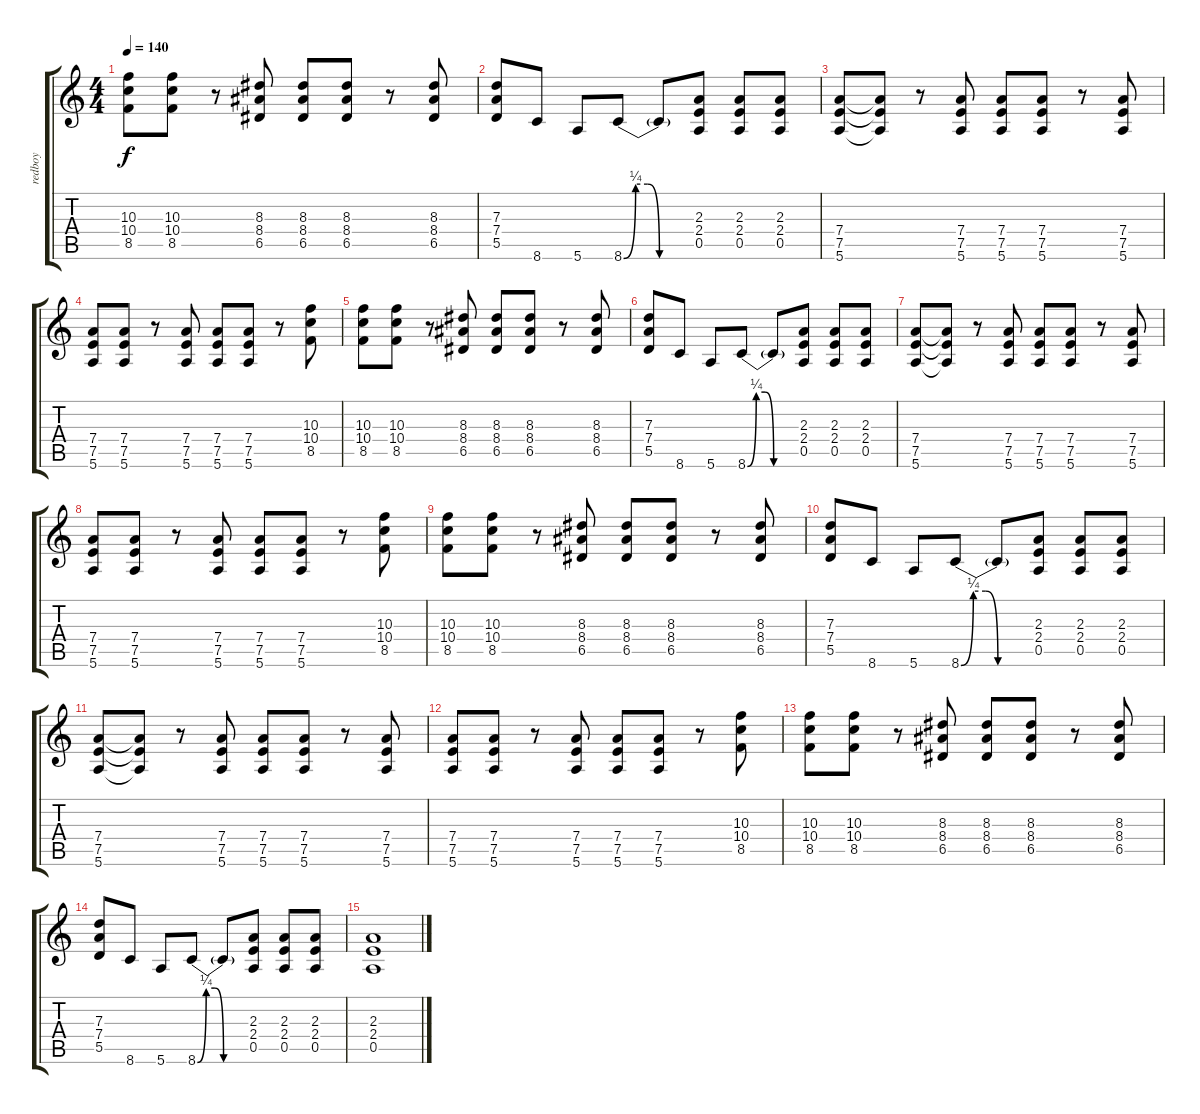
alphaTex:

\track ("redboy" "redboy") {instrument distortionguitar}
\staff {score tabs}
\tuning (E4 B3 G3 D3 A2 E2) {hide}
\ts (4 4)
\tempo 140
\clef g2
\ks c
(10.3 10.4 8.5).8{dy f} (10.3 10.4 8.5).8 r.8 (8.3 8.4 6.5).8 (8.3 8.4 6.5).8 (8.3 8.4 6.5).8 r.8 (8.3 8.4 6.5).8 |
(7.3 7.4 5.5).8 8.6.8 5.6.8 8.6{be (custom 0 0 10 1 20 1 30 0 60 0)}.8 8.6{t}.8 (2.3 2.4 0.5).8 (2.3 2.4 0.5).8 (2.3 2.4 0.5).8 |
(7.4 7.5 5.6).8{volume 16 instrument overdrivenguitar} (7.4{t} 7.5{t} 5.6{t}).8 r.8 (7.4 7.5 5.6).8 (7.4 7.5 5.6).8 (7.4 7.5 5.6).8 r.8 (7.4 7.5 5.6).8 |
(7.4 7.5 5.6).8 (7.4 7.5 5.6).8 r.8 (7.4 7.5 5.6).8 (7.4 7.5 5.6).8 (7.4 7.5 5.6).8 r.8 (10.3 10.4 8.5).8 |
(10.3 10.4 8.5).8 (10.3 10.4 8.5).8 r.8 (8.3 8.4 6.5).8 (8.3 8.4 6.5).8 (8.3 8.4 6.5).8 r.8 (8.3 8.4 6.5).8 |
(7.3 7.4 5.5).8 8.6.8 5.6.8 8.6{be (custom 0 0 10 1 20 1 30 0 60 0)}.8 8.6{t}.8 (2.3 2.4 0.5).8 (2.3 2.4 0.5).8 (2.3 2.4 0.5).8 |
(7.4 7.5 5.6).8{volume 16 instrument overdrivenguitar} (7.4{t} 7.5{t} 5.6{t}).8 r.8 (7.4 7.5 5.6).8 (7.4 7.5 5.6).8 (7.4 7.5 5.6).8 r.8 (7.4 7.5 5.6).8 |
(7.4 7.5 5.6).8 (7.4 7.5 5.6).8 r.8 (7.4 7.5 5.6).8 (7.4 7.5 5.6).8 (7.4 7.5 5.6).8 r.8 (10.3 10.4 8.5).8 |
(10.3 10.4 8.5).8 (10.3 10.4 8.5).8 r.8 (8.3 8.4 6.5).8 (8.3 8.4 6.5).8 (8.3 8.4 6.5).8 r.8 (8.3 8.4 6.5).8 |
(7.3 7.4 5.5).8 8.6.8 5.6.8 8.6{be (custom 0 0 10 1 20 1 30 0 60 0)}.8 8.6{t}.8 (2.3 2.4 0.5).8 (2.3 2.4 0.5).8 (2.3 2.4 0.5).8 |
(7.4 7.5 5.6).8{volume 16 instrument overdrivenguitar} (7.4{t} 7.5{t} 5.6{t}).8 r.8 (7.4 7.5 5.6).8 (7.4 7.5 5.6).8 (7.4 7.5 5.6).8 r.8 (7.4 7.5 5.6).8 |
(7.4 7.5 5.6).8 (7.4 7.5 5.6).8 r.8 (7.4 7.5 5.6).8 (7.4 7.5 5.6).8 (7.4 7.5 5.6).8 r.8 (10.3 10.4 8.5).8 |
(10.3 10.4 8.5).8 (10.3 10.4 8.5).8 r.8 (8.3 8.4 6.5).8 (8.3 8.4 6.5).8 (8.3 8.4 6.5).8 r.8 (8.3 8.4 6.5).8 |
(7.3 7.4 5.5).8 8.6.8 5.6.8 8.6{be (custom 0 0 10 1 20 1 30 0 60 0)}.8 8.6{t}.8 (2.3 2.4 0.5).8 (2.3 2.4 0.5).8 (2.3 2.4 0.5).8 |
(2.3 2.4 0.5).1
